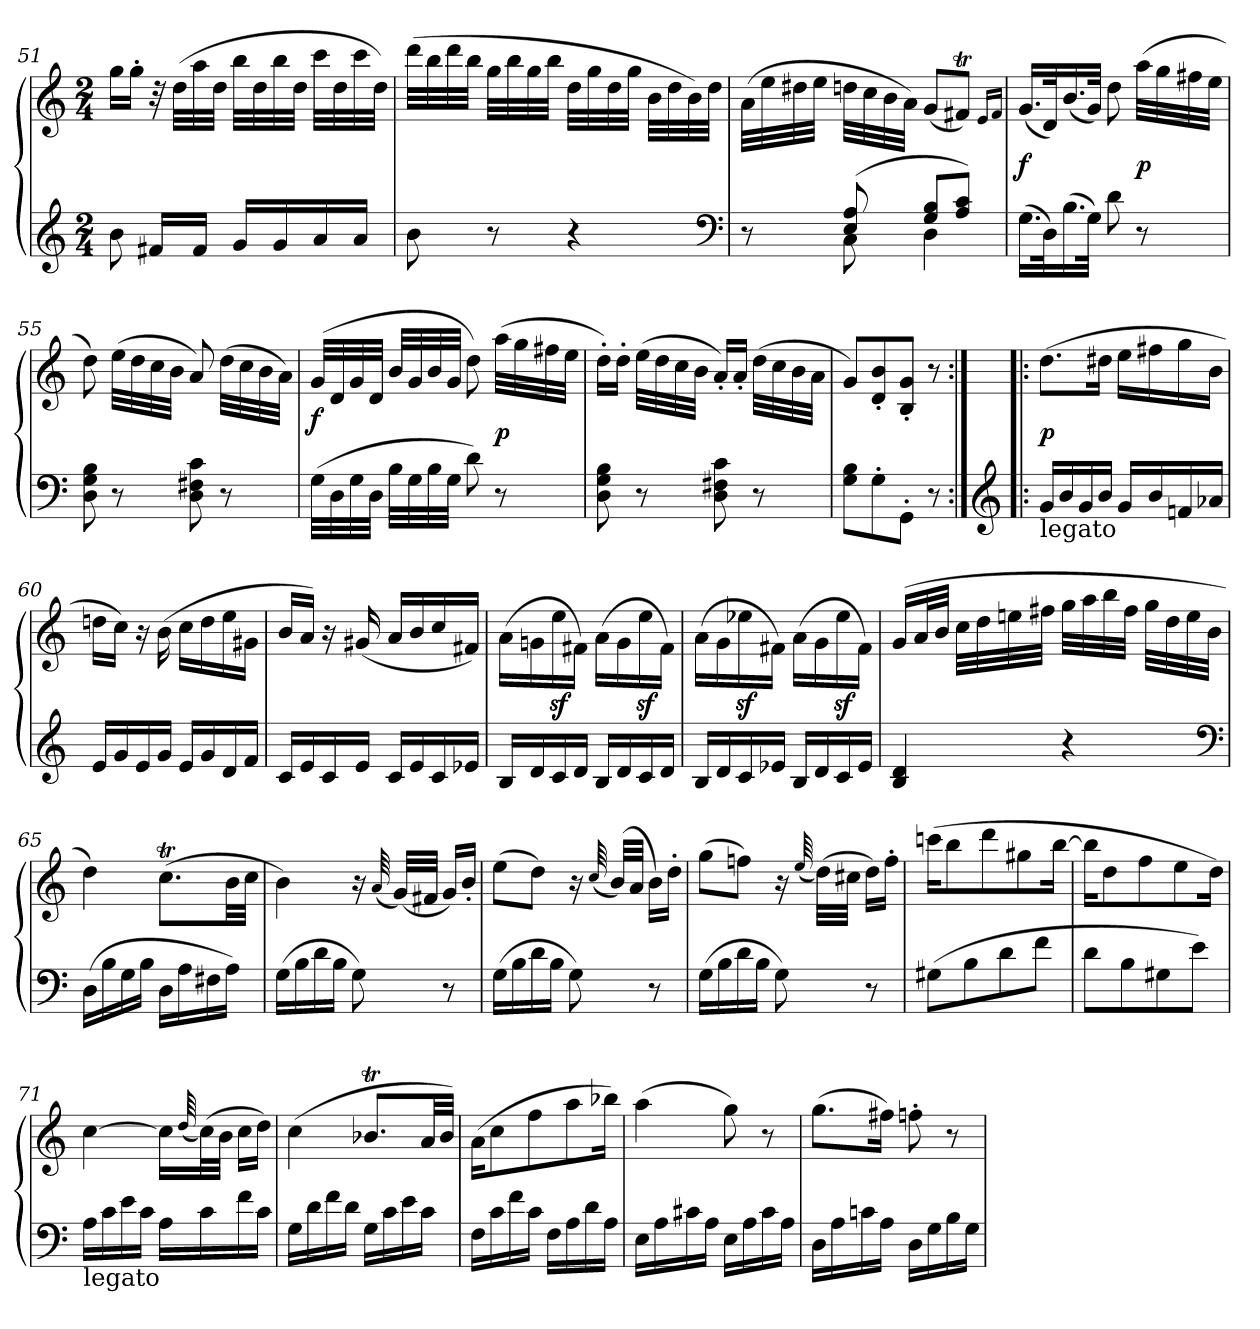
**kern	**kern	**dynam
*part1	*part1	*part1
*staff2	*staff1	*staff1/2
*clefG2	*clefG2	*
*k[]	*k[]	*
*M2/4	*M2/4	*
=51	=51	=51
8b	16ggLL	.
.	16gg'JJ	.
16f#XLL	32r	.
.	(32ddLLL	.
16f#JJ	32aa	.
.	32ddJJJ	.
16gLL	32bbLLL	.
.	32dd	.
16g	32bb	.
.	32ddJJJ	.
16a	32cccLLL	.
.	32dd	.
16aJJ	32ccc	.
.	32ddJJJ)	.
=52	=52	=52
8b	(32dddLLL	.
.	32bb	.
.	32ddd	.
.	32bbJJJ	.
8r	32ggLLL	.
.	32bb	.
.	32gg	.
.	32bbJJJ	.
4r	32ddLLL	.
.	32gg	.
.	32dd	.
.	32ggJJJ	.
.	32bLLL	.
.	32dd	.
.	32b)	.
.	32ddJJJ	.
*clefF4	*	*
=53	=53	=53
*^	*	*
8r	8ryy	(32aLLL	.
.	.	32ee	.
.	.	32dd#X	.
.	.	32eeJJJ	.
(8E 8A	8C	32ddnLLL	.
.	.	32cc	.
.	.	32b	.
.	.	32aJJJ)	.
8G 8BL	4D	(8gL	.
8A 8cJ)	.	8f#XtJ)	.
*v	*v	*	*
.	16qe/LL	.
.	16qf#/JJ	.
=54	=54	=54
(16.GLL	(16.gLL	f
32Dk)	32dk)	.
(16.B	(16.b	.
32GJJk)	32gJJk)	.
8d	8dd	.
8r	(32aaLLL	p
.	32gg	.
.	32ff#X	.
.	32eeJJJ	.
=55	=55	=55
8D 8G 8B	8dd)	.
8r	(32eeLLL	.
.	32dd	.
.	32cc	.
.	32bJJJ	.
8D 8F#X 8c	8a)	.
8r	(32ddLLL	.
.	32cc	.
.	32b	.
.	32aJJJ)	.
=56	=56	=56
(32GLLL	(32gLLL	f
32D	32d	.
32G	32g	.
32DJJJ	32dJJJ	.
32BLLL	32bLLL	.
32G	32g	.
32B	32b	.
32GJJJ	32gJJJ	.
8d)	8dd)	.
8r	(32aaLLL	p
.	32gg	.
.	32ff#X	.
.	32eeJJJ	.
=57	=57	=57
8D 8G 8B	16dd'LL)	.
.	16dd'JJ	.
8r	(32eeLLL	.
.	32dd	.
.	32cc	.
.	32bJJJ	.
8D 8F#X 8c	16a'LL)	.
.	16a'JJ	.
8r	(32ddLLL	.
.	32cc	.
.	32b	.
.	32aJJJ	.
=58	=58	=58
8G 8BL	8gL)	.
8G'	8d' 8b'	.
8GG'J	8B' 8g'J	.
8r	8r	.
=59:|!|:	=59:|!|:	=59:|!|:
*clefG2	*	*
!LO:TX:b:t=legato	!	!
16gLL	(8.ddL	p
16b	.	.
16g	.	.
16bJJ	16dd#XJk	.
16gLL	16eeLL	.
16b	16ff#X	.
16fn	16gg	.
16a-XJJ	16bJJ	.
=60	=60	=60
16eLL	16ddnLL	.
16g	16ccJJ)	.
16e	16r	.
16gJJ	(16b	.
16eLL	16ccLL	.
16g	16dd	.
16d	16ee	.
16fJJ	16g#XJJ	.
=61	=61	=61
16cLL	16bLL	.
16e	16aJJ)	.
16c	16r	.
16eJJ	(16g#X	.
16cLL	16aLL	.
16e	16b	.
16c	16cc	.
16e-XJJ	16f#XJJ)	.
=62	=62	=62
16BLL	(16aLL	.
16d	16gn	.
16c	16eez	.
16dJJ	16f#XJJ)	.
16BLL	(16aLL	.
16d	16g	.
16c	16eez	.
16dJJ	16f#JJ)	.
=63	=63	=63
16BLL	(16aLL	.
16d	16g	.
16c	16ee-Xz	.
16e-XJJ	16f#XJJ)	.
16BLL	(16aLL	.
16d	16g	.
16c	16ee-z	.
16e-JJ	16f#JJ)	.
=64	=64	=64
4B 4d	(>16gLL	.
.	32aL	.
.	32bJJJ	.
.	32ccLLL	.
.	32dd	.
.	32een	.
.	32ff#XJJJ	.
4r	32ggLLL	.
.	32aa	.
.	32bb	.
.	32ff#JJJ	.
.	32ggLLL	.
.	32dd	.
.	32ee	.
.	32bJJJ	.
*clefF4	*	*
=65	=65	=65
(16DLL	4dd)	.
16B	.	.
16G	.	.
16BJJ	.	.
16DLL	(8.ccTL	.
16A	.	.
16F#X	.	.
16AJJ)	32bLL	.
.	32ccJJJ	.
=66	=66	=66
(16GLL	4b)	.
16B	.	.
16d	.	.
16BJJ	.	.
8G)	16r	.
.	(64qqa/	.
.	(32gLLL)	.
.	32f#XJJJ	.
8r	16gLL)	.
.	16b'JJ	.
=67	=67	=67
(16GLL	(8eeL	.
16B	.	.
16d	8ddJ)	.
16BJJ	.	.
8G)	16r	.
.	(64qqcc/	.
.	(>32bLLL)	.
.	32aJJJ	.
8r	16bLL)	.
.	16dd'JJ	.
=68	=68	=68
(16GLL	(8ggL	.
16B	.	.
16d	8ffnJ)	.
16BJJ	.	.
8G)	16r	.
.	(<64qqee/	.
.	(32ddLLL)	.
.	32cc#XJJJ	.
8r	16ddLL)	.
.	16ff'JJ	.
=69	=69	=69
(8G#XL	(16cccnKL	.
.	8bb	.
8B	.	.
.	8ddd	.
8d	.	.
.	8gg#X	.
8fJ	.	.
.	[16bbJk	.
=70	=70	=70
8dL	16bbKL]	.
.	8dd	.
8B	.	.
.	8ff	.
8G#X	.	.
.	8ee	.
8eJ)	.	.
.	16ddJk)	.
=71	=71	=71
!LO:TX:b:t=legato	!	!
16ALL	[4cc	.
16c	.	.
16e	.	.
16cJJ	.	.
16ALL	16ccLL]	.
.	(64qqdd/	.
16c	(32ccL)	.
.	32bJJJ	.
16f	16ccLL	.
16cJJ	16ddJJ)	.
=72	=72	=72
16GLL	(4cc	.
16d	.	.
16f	.	.
16dJJ	.	.
16GLL	8.b-XTL	.
16c	.	.
16e	.	.
16cJJ	32aLL	.
.	32b-JJJ)	.
=73	=73	=73
16FLL	(16aKL	.
16c	8cc	.
16f	.	.
16cJJ	8ff	.
16FLL	.	.
16A	8aa	.
16d	.	.
16AJJ	16bb-XJk)	.
=74	=74	=74
16ELL	(4aa	.
16A	.	.
16c#X	.	.
16AJJ	.	.
16ELL	8gg)	.
16A	.	.
16c#	8r	.
16AJJ	.	.
=75	=75	=75
16DLL	(8.ggL	.
16A	.	.
16cn	.	.
16AJJ	16ff#XJk)	.
16DLL	8ffn'	.
16G	.	.
16B	8r	.
16GJJ	.	.
=	=	=
*-	*-	*-
